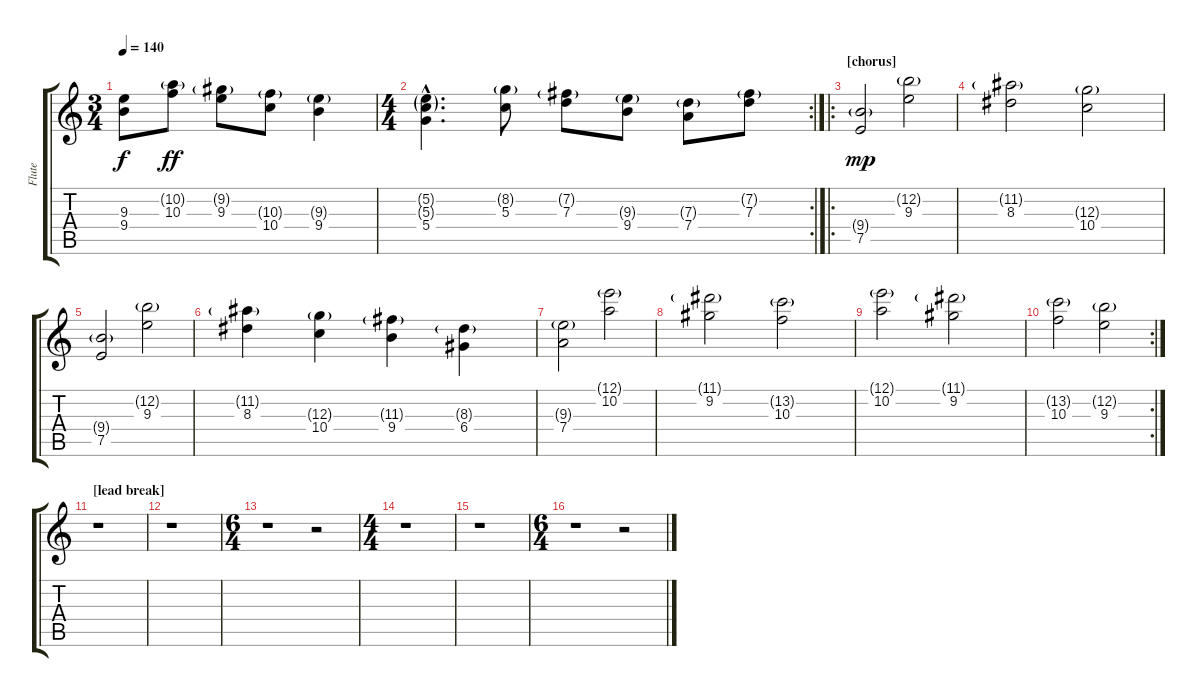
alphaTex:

\track ("Flute" "Flute") {instrument flute}
\staff {score tabs}
\tuning (E5 B4 G4 D4 A3 E3) {hide}
\ts (3 4)
\tempo 140
\clef g2
\ks c
(9.3{t} 9.4{t}).8{dy f} (10.2{g} 10.3).8{dy ff} (9.2{g} 9.3).8 (10.3{g} 10.4).8 (9.3{g} 9.4).4 |
\rc 2
\ts (4 4)
(5.2{g hac} 5.3{g hac} 5.4{hac}).4{d} (8.2{g} 5.3).8 (7.2{g} 7.3).8 (9.3{g} 9.4).8 (7.3{g} 7.4).8 (7.2{g} 7.3).8 |
\ro
\section ("" "[chorus]")
(9.4{g} 7.5).2{dy mp} (12.2{g} 9.3).2 |
(11.2{g} 8.3).2 (12.3{g} 10.4).2 |
(9.4{g} 7.5).2 (12.2{g} 9.3).2 |
(11.2{g} 8.3).4 (12.3{g} 10.4).4 (11.3{g} 9.4).4 (8.3{g} 6.4).4 |
(9.3{g} 7.4).2 (12.1{g} 10.2).2 |
(11.1{g} 9.2).2 (13.2{g} 10.3).2 |
(12.1{g} 10.2).2 (11.1{g} 9.2).2 |
\rc 2
(13.2{g} 10.3).2 (12.2{g} 9.3).2 |
\section ("" "[lead break]")
r.1 |
r.1 |
\ts (6 4)
r.1 r.2 |
\ts (4 4)
r.1 |
r.1 |
\ts (6 4)
r.1 r.2
